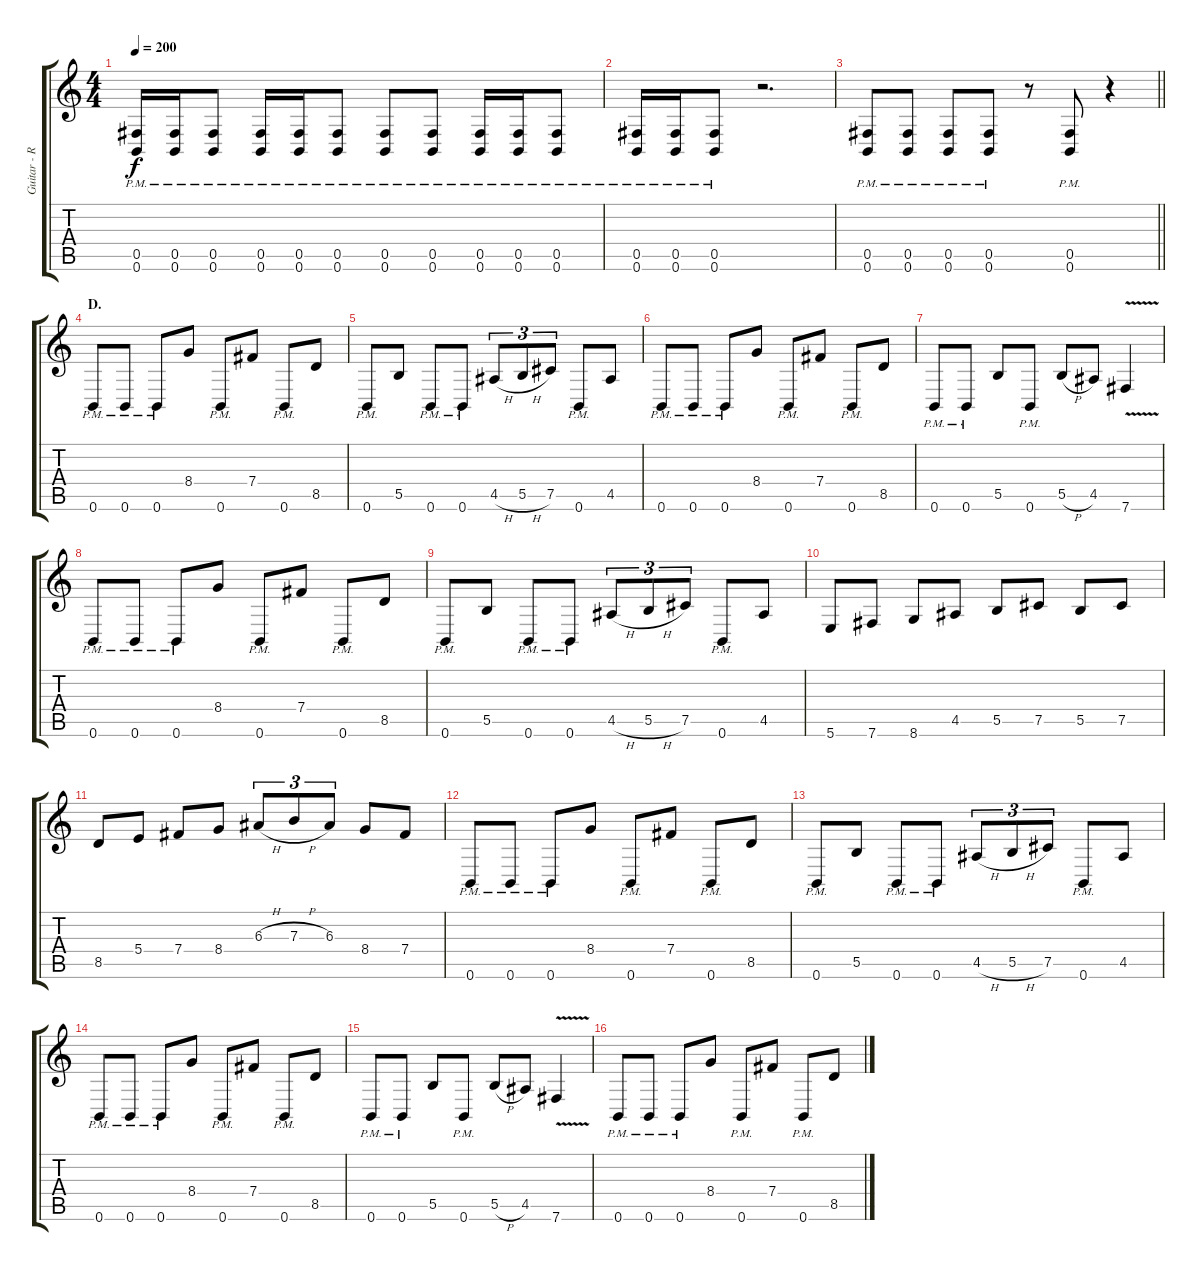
\track ("Guitar - Right" "Guitar - R") {instrument distortionguitar}
\staff {score tabs}
\tuning (Db4 Ab3 E3 B2 Gb2 B1) {hide}
\ts (4 4)
\tempo 200
\clef g2
\ks c
(0.5{pm} 0.6{pm}).16{dy f} (0.5{pm} 0.6{pm}).16 (0.5{pm} 0.6{pm}).8 (0.5{pm} 0.6{pm}).16 (0.5{pm} 0.6{pm}).16 (0.5{pm} 0.6{pm}).8 (0.5{pm} 0.6{pm}).8 (0.5{pm} 0.6{pm}).8 (0.5{pm} 0.6{pm}).16 (0.5{pm} 0.6{pm}).16 (0.5{pm} 0.6{pm}).8 |
(0.5{pm} 0.6{pm}).16 (0.5{pm} 0.6{pm}).16 (0.5{pm} 0.6{pm}).8 r.2{d} |
\barLineRight lightlight
(0.5{pm} 0.6{pm}).8 (0.5{pm} 0.6{pm}).8 (0.5{pm} 0.6{pm}).8 (0.5{pm} 0.6{pm}).8 r.8 (0.5{pm} 0.6{pm}).8 r.4 |
\section ("" "D.")
0.6{pm}.8 0.6{pm}.8 0.6{pm}.8 8.4.8 0.6{pm}.8 7.4.8 0.6{pm}.8 8.5.8 |
0.6{pm}.8 5.5.8 0.6{pm}.8 0.6{pm}.8 4.5{h}.8{tu (3 2)} 5.5{h}.8{tu (3 2)} 7.5.8{tu (3 2)} 0.6{pm}.8 4.5.8 |
0.6{pm}.8 0.6{pm}.8 0.6{pm}.8 8.4.8 0.6{pm}.8 7.4.8 0.6{pm}.8 8.5.8 |
0.6{pm}.8 0.6{pm}.8 5.5.8 0.6{pm}.8 5.5{h}.8 4.5.8 7.6{v}.4 |
0.6{pm}.8 0.6{pm}.8 0.6{pm}.8 8.4.8 0.6{pm}.8 7.4.8 0.6{pm}.8 8.5.8 |
0.6{pm}.8 5.5.8 0.6{pm}.8 0.6{pm}.8 4.5{h}.8{tu (3 2)} 5.5{h}.8{tu (3 2)} 7.5.8{tu (3 2)} 0.6{pm}.8 4.5.8 |
5.6.8 7.6.8 8.6.8 4.5.8 5.5.8 7.5.8 5.5.8 7.5.8 |
8.5.8 5.4.8 7.4.8 8.4.8 6.3{h}.8{tu (3 2)} 7.3{h}.8{tu (3 2)} 6.3.8{tu (3 2)} 8.4.8 7.4.8 |
0.6{pm}.8 0.6{pm}.8 0.6{pm}.8 8.4.8 0.6{pm}.8 7.4.8 0.6{pm}.8 8.5.8 |
0.6{pm}.8 5.5.8 0.6{pm}.8 0.6{pm}.8 4.5{h}.8{tu (3 2)} 5.5{h}.8{tu (3 2)} 7.5.8{tu (3 2)} 0.6{pm}.8 4.5.8 |
0.6{pm}.8 0.6{pm}.8 0.6{pm}.8 8.4.8 0.6{pm}.8 7.4.8 0.6{pm}.8 8.5.8 |
0.6{pm}.8 0.6{pm}.8 5.5.8 0.6{pm}.8 5.5{h}.8 4.5.8 7.6{v}.4 |
0.6{pm}.8 0.6{pm}.8 0.6{pm}.8 8.4.8 0.6{pm}.8 7.4.8 0.6{pm}.8 8.5.8
